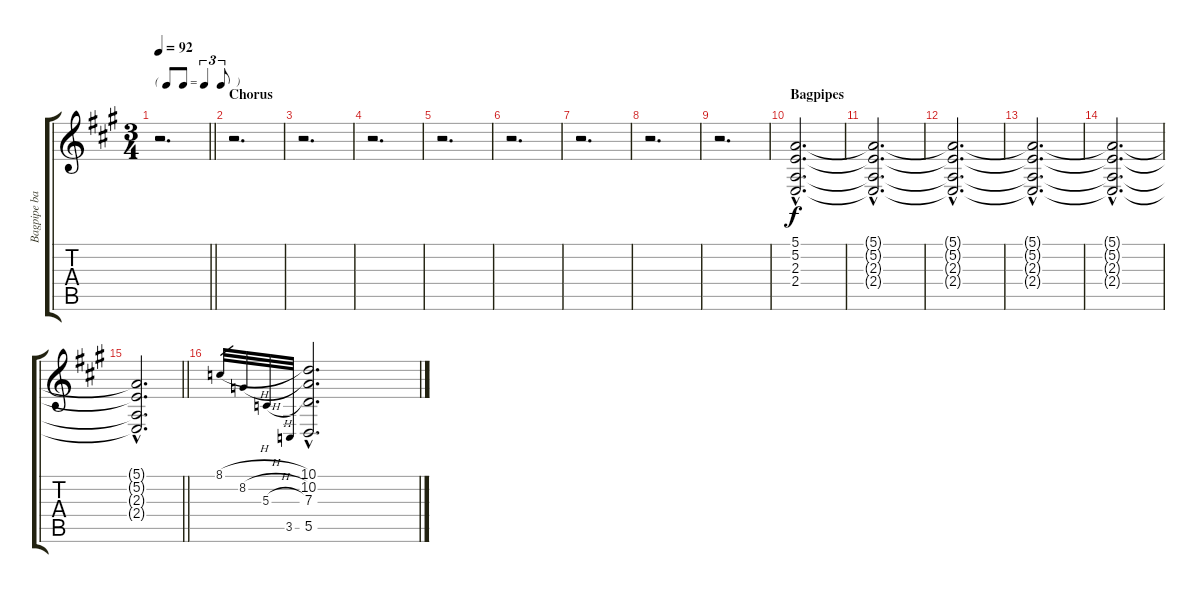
\track ("Bagpipe band echo" "Bagpipe ba") {instrument stringensemble1}
\staff {score tabs}
\tuning (E4 B3 G3 D3 A2 E2) {hide}
\ts (3 4)
\tf triplet8th
\tempo 92
\clef g2
\barLineRight lightlight
\ks a
r.2{d dy f} |
\section ("" "Chorus")
r.2{d} |
r.2{d} |
r.2{d} |
r.2{d} |
r.2{d} |
r.2{d} |
r.2{d} |
r.2{d} |
\section ("" "Bagpipes")
(5.1{hac} 5.2{hac} 2.3{hac} 2.4{hac}).2{d volume 4} |
(5.1{hac t} 5.2{hac t} 2.3{hac t} 2.4{hac t}).2{d} |
(5.1{hac t} 5.2{hac t} 2.3{hac t} 2.4{hac t}).2{d volume 9} |
(5.1{hac t} 5.2{hac t} 2.3{hac t} 2.4{hac t}).2{d} |
(5.1{hac t} 5.2{hac t} 2.3{hac t} 2.4{hac t}).2{d} |
\barLineRight lightlight
(5.1{hac t} 5.2{hac t} 2.3{hac t} 2.4{hac t}).2{d} |
8.1{h}.32{gr} 8.2{h}.32{gr} 5.3{h}.32{gr} 3.5.32{gr} (10.1{hac} 10.2{hac} 7.3{hac} 5.5{hac}).2{d}
